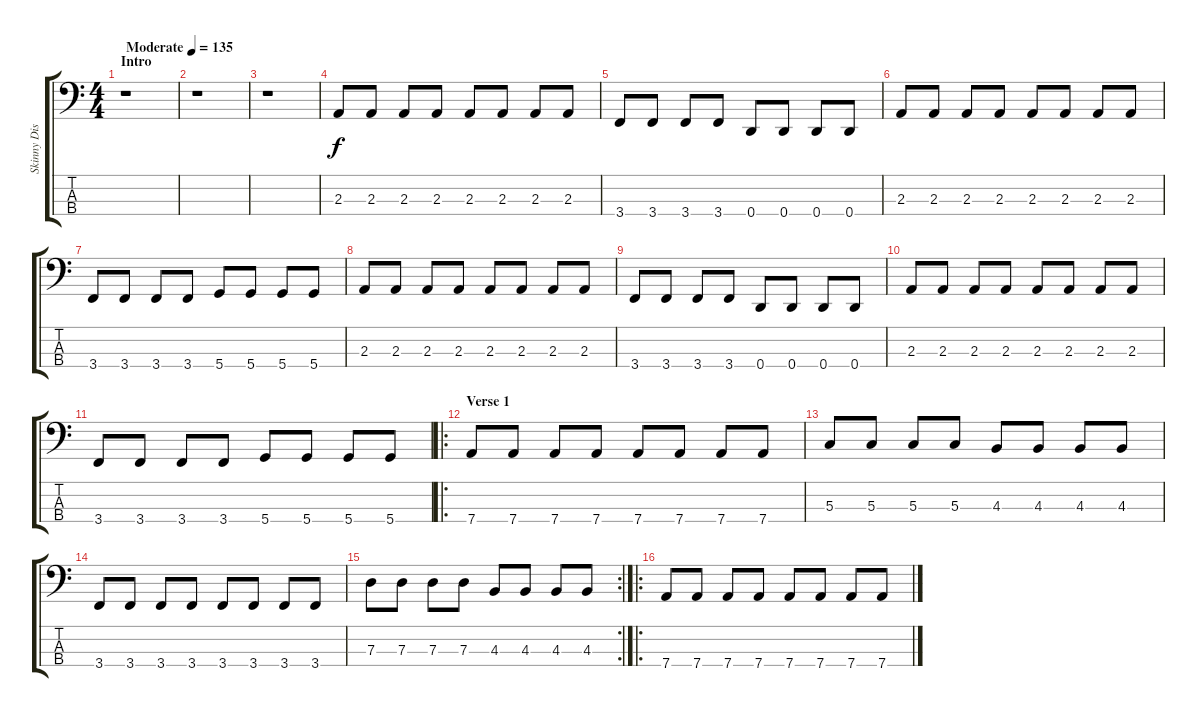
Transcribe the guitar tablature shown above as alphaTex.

\track ("Skinny Disco" "Skinny Dis") {instrument electricbassfinger}
\staff {score tabs}
\tuning (F2 C2 G1 D1) {hide}
\ts (4 4)
\section ("" "Intro")
\tempo (135 "Moderate")
\clef f4
\ks c
r.1{dy f instrument electricbassfinger} |
r.1 |
r.1 |
2.3.8 2.3.8 2.3.8 2.3.8 2.3.8 2.3.8 2.3.8 2.3.8 |
3.4.8 3.4.8 3.4.8 3.4.8 0.4.8 0.4.8 0.4.8 0.4.8 |
2.3.8 2.3.8 2.3.8 2.3.8 2.3.8 2.3.8 2.3.8 2.3.8 |
3.4.8 3.4.8 3.4.8 3.4.8 5.4.8 5.4.8 5.4.8 5.4.8 |
2.3.8 2.3.8 2.3.8 2.3.8 2.3.8 2.3.8 2.3.8 2.3.8 |
3.4.8 3.4.8 3.4.8 3.4.8 0.4.8 0.4.8 0.4.8 0.4.8 |
2.3.8 2.3.8 2.3.8 2.3.8 2.3.8 2.3.8 2.3.8 2.3.8 |
3.4.8 3.4.8 3.4.8 3.4.8 5.4.8 5.4.8 5.4.8 5.4.8 |
\ro
\section ("" "Verse 1")
7.4.8 7.4.8 7.4.8 7.4.8 7.4.8 7.4.8 7.4.8 7.4.8 |
5.3.8 5.3.8 5.3.8 5.3.8 4.3.8 4.3.8 4.3.8 4.3.8 |
3.4.8 3.4.8 3.4.8 3.4.8 3.4.8 3.4.8 3.4.8 3.4.8 |
\rc 2
7.3.8 7.3.8 7.3.8 7.3.8 4.3.8 4.3.8 4.3.8 4.3.8 |
\ro
7.4.8 7.4.8 7.4.8 7.4.8 7.4.8 7.4.8 7.4.8 7.4.8
